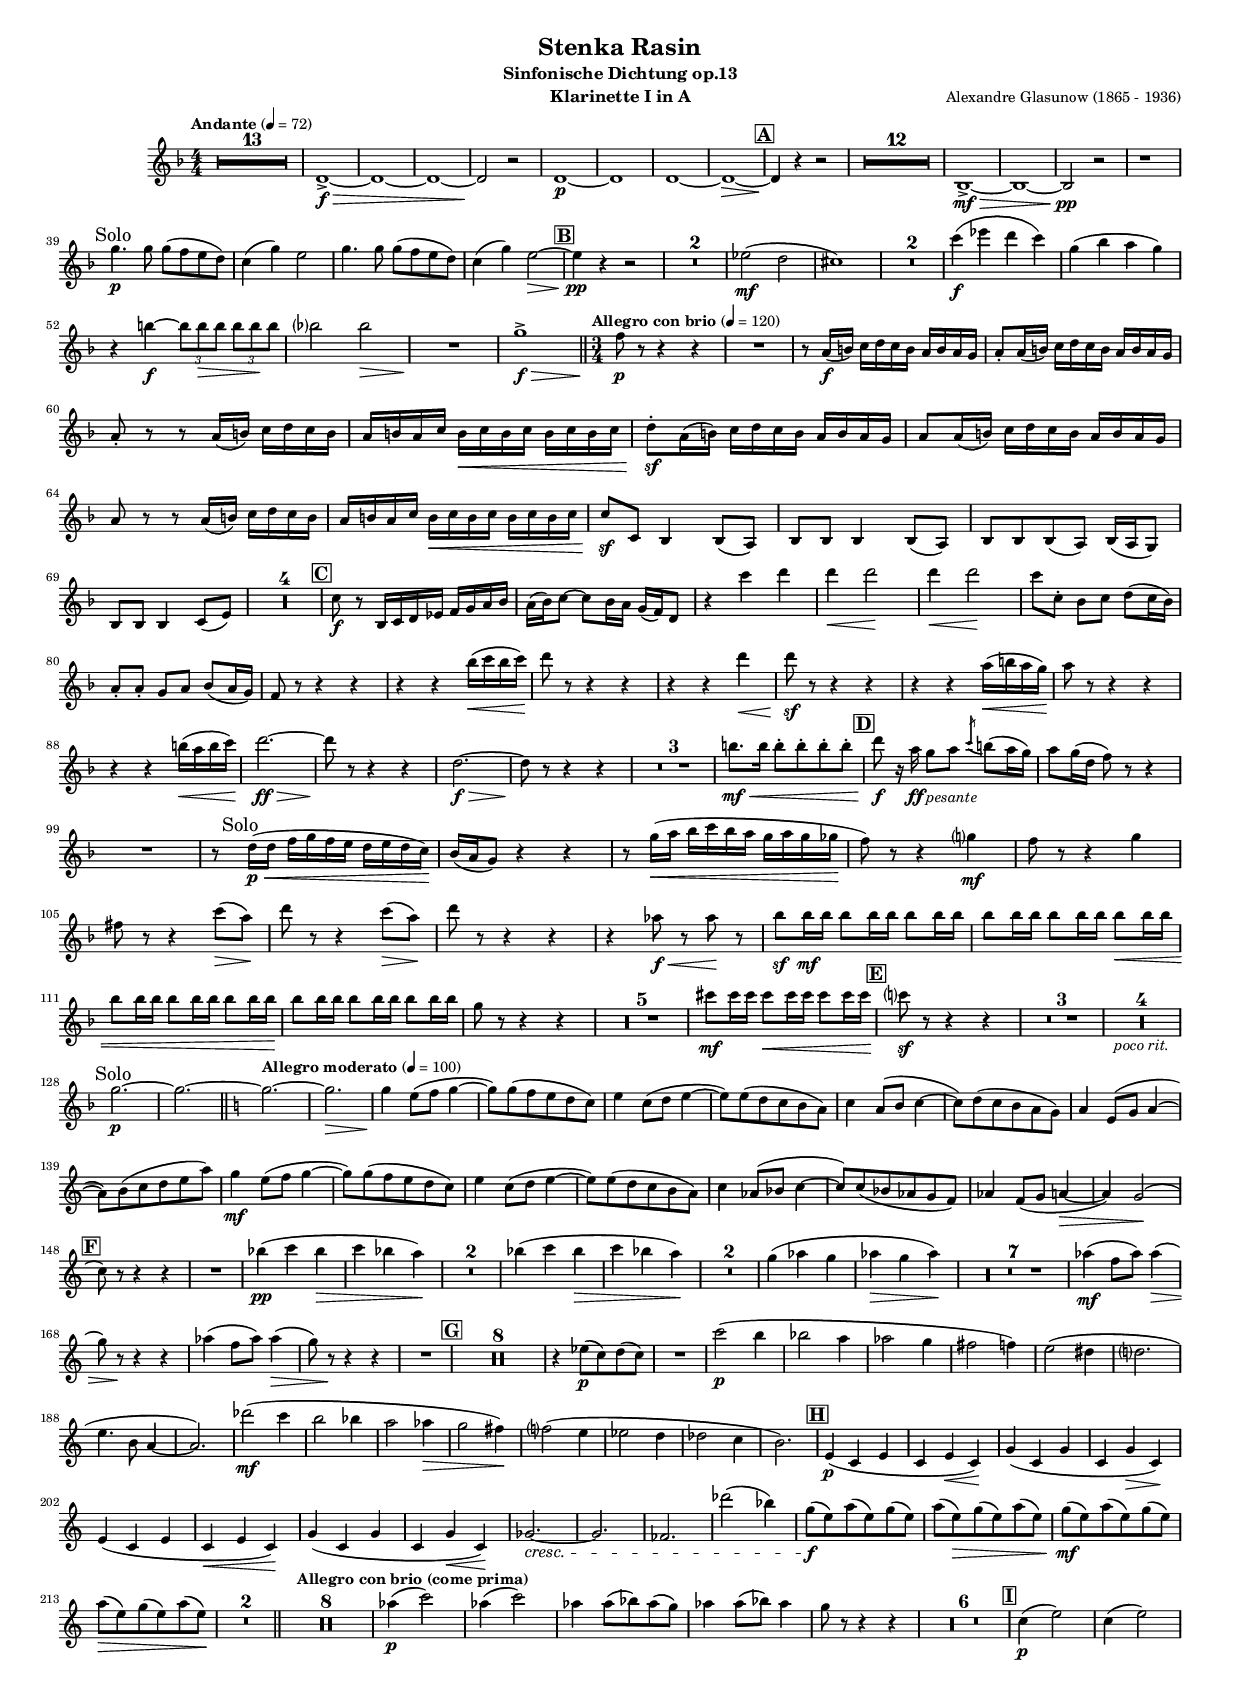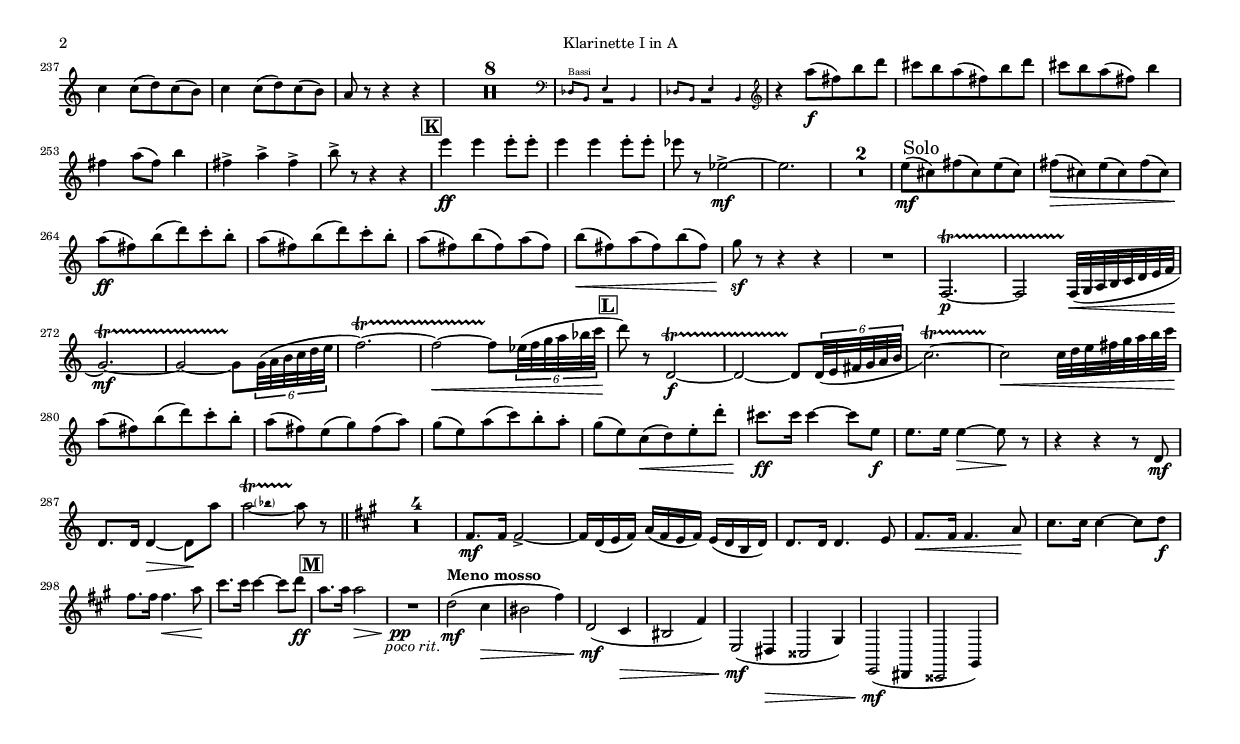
%{
%}

\version "2.18.2"
\language "deutsch"

\paper {
    top-margin = 10\mm
    bottom-margin = 10\mm
    left-margin = 10\mm
    right-margin = 10\mm
    ragged-last = ##t
}
  
\header{
  title = "Stenka Rasin"
  subtitle = "Sinfonische Dichtung op.13"
  composer = "Alexandre Glasunow (1865 - 1936)"
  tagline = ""
}

% Adapt this for automatic line-breaks
mBreak = { \break }
#(set-global-staff-size 13)

% Useful snippets
pDolce = \markup { \dynamic p \italic \bold "dolce" }
pesante = _\markup {\italic {"pesante"} }
pocoRit = _\markup {\italic {"poco rit."} }


clarinet_I_in_A_part_one_Music = {
  \relative c' {
    \transposition a
    \key f \major
    \numericTimeSignature
    \time 4/4
    \tempo "Andante" 4 = 72

    % page 1 line 1
    R1*13 |
    d1->\f\>~ |
    d~ |
    d~ |
    d2\! r2 |
    d1\p~ |
    d |
    d1~ |
    d1~\> |
    \mark #1
    d4\! r4 r2 |
    R1*12 |
    b1->\mf\>~ |
    b~ |
    b2\pp r2 |
    r1 |
    \mBreak
    
    % page 1 line 2
    \mark "Solo"
    g''4.\p g8 g( f e d) |
    c4( g') e2 |
    g4. g8 g( f e d) |
    c4( g') e2\>~ |
    \mark #2
    e4\pp r4 r2 |
    R1*2 |
    es2\mf( d |
    cis1) |
    R1*2 |
    c'4\f( es d c) |
    g( b a g) |
    \mBreak
    
    % page 1 line 3
    r4 h~\f \tuplet 3/2 { h8 h\> h } \tuplet 3/2 { h8 h\! h }  |
    b2 b2 \> |
    R1\! |
    g1->\f\> |
    \bar "||" \time 3/4 \tempo "Allegro con brio" 4 = 120
    f8\p\! r8 r4 r4 |
    R2. |
    r8 a,16\f( h) c d c h a h a g |
    a8-. a16( h) c d c h a h a g |
    \mBreak
    
    % page 1 line 4
    a8-. r r a16( h) c d c h |
    a h a c h\< c h c h c h c |
    d8-.\sf a16( h) c d c h a h a g |
    a8 a16( h) c d c h a h a g |
    \mBreak
    
    % page 1 line 5
    a8 r r a16( h) c d c h |
    a h a c h\< c h c h c h c |
    c8\sf c, b4 b8( a) |
    b b b4 b8( a) |
    b b b( a) b16( a g8) |
    \mBreak

    % page 1 line 6
    b b b4 c8( e) |
    R2.*4 |
    \mark #3
    c'8\f r b,16 c d es f g a b |
    a( b) c8~ c b16 a g( f) d8 |
    r4 c'' d |
    d\< d2\! |
    d4\< d2\! |
    c8 c,-. b c d( c16 b) |
    \mBreak
    
    % page 1 line 7
    a8-. a-. g a b( a16 g) |
    f8 r r4 r |
    r r b'16(\< c b c)\! |
    d8 r8 r4 r |
    r r d\< |
    d8\sf r8 r4 r |
    r r a16(\< h a g)\! |
    a8 r8 r4 r |
    \mBreak
    
    % page 1 line 8
    r4 r h16(\< a h c) |
    d2.\ff\>~ |
    d8\! r8 r4 r |
    d,2.\f\>~ |
    d8\! r8 r4 r |
    R2.*3 |
    h'8.\mf\< h16 h8-. h-. h-. h-. |
    \mark #4
    d\f r16 a\ff g8\pesante a \acciaccatura { c8 } h( a16 g) |
    a8 g16( d f8) r8 r4 |
    \mBreak
    
    % page 1 line 9
    R2. |
    r8 \mark Solo d16\p\<( d f g f e d e d c\! ) |
    b16( a g8) r4 r |
    r8 g'16(\< a b c b a g a g ges\! |
    f8) r8 r4 g\mf |
    f8 r8 r4 g |
    \mBreak
    
    % page 1 line 10
    fis8 r8 r4 c'8(\> a)\! |
    d8 r8 r4 c8(\> a)\! |
    d8 r8 r4 r |
    r4 as8\f\< r as\! r |
    b8\sf b16\mf b b8 b16 b b8 b16 b |
    b8 b16 b b8 b16 b b8\< b16 b |
    \mBreak
    
    % page 1 line 11
    b8 b16 b b8 b16 b b8 b16 b\! |
    b8 b16 b b8 b16 b b8 b16 b |
    g8 r8 r4 r |
    R2.*5 |
    cis8\mf cis16 cis cis8\< cis16 cis cis8 cis16 cis |
    \mark #5
    c8\sf r8 r4 r4 |
    R2.*3 |
    R2.*4\pocoRit |
    \mBreak
  }
}

clarinet_I_in_B_Music = {
  \relative c' {

    % page 2 line 1
    \mark Solo
    g''2.\p~ |
    g2.~ |
    \bar "||"
    \tempo "Allegro moderato" 4 = 100
    \key c \major
    g2.~ |
    g2.\> |
    g4\! e8( f g4~ |
    g8) g( f e d c) |
    e4 c8( d e4~ |
    e8) e( d c h a) |
    c4 a8( h c4~ |
    c8) d( c h a g) |
    a4 e8( g a4~ |
    \mBreak
    
    % page 2 line 2
    a8) h( c d e a) |
    g4\mf e8( f g4~ |
    g8) g( f e d c) |
    e4 c8( d e4~ |
    e8) e( d c h a) |
    c4 as8( b c4~ |
    c8) c( b as g f) |
    as4 f8( g a4~\> |
    a4) g2(\! |
    \mBreak
    
    % page 2 line 3
    \mark #6
    c8) r8 r4 r |
    R2. |
    b'4\pp( c b\> |
    c4 b a)\! |
    R2.*2 |
    b4( c b\> |
    c4 b a)\! |
    R2.*2 |
    g4( as g |
    as4\> g as)\! |
    R2.*7 |
    as4(\mf f8 as) as4(\> |
    \mBreak

    % page 2 line 4
    g8) r8\! r4 r |
    as4( f8 as) as4(\> |
    g8) r8\! r4 r |
    R2. |
    \mark #7
    R2.*8 |
    r4 es8(\p c) d( c) |
    R2. |
    c'2(\p h4 |
    b2 a4 |
    as2 g4 |
    fis2 f4) |
    e2( dis4 |
    d2. |
    \mBreak
    
    % page 2 line 5
    e4. h8 a4~ |
    a2.) |
    des'2(\mf c4 |
    h2 b4 |
    a2 as4\> |
    g2 fis4)\! |
    f2( e4 |
    es2 d 4 |
    des2 c4 |
    h2.) |
    \mark #8
    e,4(\p c e |
    c e\< c)\! |
    g'4( c, g' |
    c, g'\> c,)\! |
    \mBreak
    
    % page 2 line 6
    e4( c e |
    c\< e c)\! |
    g'4( c, g' |
    c, g'\< c,)\! |
    ges'2.\cresc~ |
    ges2. |
    fes2. |
    des''2( b4) |
    g8(\f e) a( e) g( e) |
    a8( e)\> g( e) a( e) |
    g8(\mf e) a( e) g( e) |
    \mBreak
    
    % page 2 line 7
    a8(\> e) g( e) a( e)\! |
    R2.*2 |
    \bar "||" \tempo "Allegro con brio (come prima)"
    R2.*8 |
    as4(\p c2) |
    as4( c2) |
    as4 as8( b) as( g) |
    as4 as8( b) as4 |
    g8 r8 r4 r |
    R2.*6 |
    \mark #9
    c,4(\p e2)
    c4( e2)
    \mBreak
    
    % page 2 line 8 (start)
    c4 c8( d) c( h) |
    c4 c8( d) c( h) |
    a8 r8 r4 r |
    R2.*8 |
    <<
      {
       \override MultiMeasureRest.staff-position = #-4
        R2.*2
        \revert MultiMeasureRest.staff-position
      }
      \new CueVoice {
        \cueClef "bass" \stemUp des,,8^"Bassi" h e4 h | des8 h e4 h | \cueClefUnset
      }
    >>
  }
}

clarinet_I_in_A_part_two_Music = {
  \relative c' {
    \transposition a

    % page 2 line 8 (continued)
    r4 a''8(\f fis) h d |
    cis8 h a( fis) h d |
    cis8 h a( fis) h4 |
    \mBreak

    % page 2 line 9
    fis4 a8( fis) h4 |
    fis4-> a-> fis-> |
    h8-> r8 r4 r |
    \mark #11
    e4\ff e e8-. e-. |
    e4 e e8-. e-. |
    es 8 r8 es,2->\mf~ |
    es2. |
    R2.*2 |
    e8(\mf\mark "Solo" cis8) fis8( cis8) e8( cis8) |
    fis8(\> cis) e( cis) fis( cis) |
    \mBreak
    
    % page 2 line 10
    a'8(\ff fis) h( d) c-. h-. |
    a8( fis) h( d) c-. h-. |
    a8( fis) h( fis) a( fis) |
    h8(\< fis) a( fis) h( fis) |
    g8\sf\! r8 r4 r |
    R2. |
    f,,2.\p\startTrillSpan~ |
    f2 f32(\<\stopTrillSpan g a h c d e f |
    \mBreak

    % page 2 line 11
    g2.)\mf\startTrillSpan~ |
    g2~ g8\stopTrillSpan \tuplet 6/4 { g32( a h c d e } |
    f2.)\startTrillSpan~ |
    f2\<~ f8\stopTrillSpan \tuplet 6/4 { es32( f g a b c } |
    \mark #12
    d8\!) r8 d,,2\f\startTrillSpan~ |
    d2~ d8\stopTrillSpan \tuplet 6/4 { d32_( e fis g a h } |
    c2.)\startTrillSpan~ |
    c2\stopTrillSpan\< c32 d e fis g a h c\! |
    \mBreak
    
    % page 2 line 12
    a8( fis) h( d) c-. h-. |
    a8( fis) e( g) fis( a) |
    g( e) a( c) h-. a-. |
    g8( e) c(\< d) e-. d'-. |
    cis8.\ff cis16 cis4~ cis8 e,8\f |
    e8. e16 e4\>~ e8\! r8 |
    r4 r4 r8 d,\mf |
    \mBreak
    
    % page 2 line 13
    d8. d16 d4\>~ d8\! a''8 |
    \pitchedTrill a2_~ \startTrillSpan b a8\stopTrillSpan r8 |
    \bar "||" \key a \major
    R2.*4 |
    fis,8.\mf fis16 fis2->~ |
    fis16 d( e fis) a( fis e fis) e( d h d) |
    d8. d16 d4. e8 |
    fis8.\< fis16 fis4. a8\! |
    cis8. cis16 cis4~ cis8 d\f |
    \mBreak
    
    % page 2 line 14
    fis8. fis16 fis4.\< a8\! |
    cis8. cis16 cis4~ cis8 d\ff |
    \mark #13
    a8. a16 a2\> |
    R2.\pp\pocoRit |
    \tempo "Meno mosso"
    d,2\mf( cis4\> |
    his2 fis'4) |
    d,2\mf( cis4\> |
    his2 fis'4) |
    e,2\mf( dis4\> |
    cisis2 gis'4) |
    e,2\mf( dis4\> |
    cisis2 gis'4) |
    \mBreak
    
  }
}

clarinet_II_in_A_part_one_Music = {
  \relative c' {
    \transposition a
    \key f \major
    \numericTimeSignature
    \time 4/4
    \tempo "Andante" 4 = 72

    % line 1
  }
}

\bookpart {
  \header{
    instrument = "Klarinette I in A"
  }
  \score {
    \new Staff {
      \compressFullBarRests
      % Make grace notes smaller and more fragile
      $(add-grace-property 'Voice 'NoteHead 'font-size '-5)
      $(add-grace-property 'Voice 'Slur 'height-limit '0.5)
      $(add-grace-property 'Voice 'Flag 'font-size '-5)
      $(add-grace-property 'Voice 'Stem 'length '8)
      $(add-grace-property 'Voice 'Beam 'beam-thickness '0.3)
      $(add-grace-property 'Voice 'Beam 'length-fraction '0.5)
      $(add-grace-property 'Voice 'Beam 'shorten '1)
      \set Score.markFormatter = #format-mark-box-alphabet
      \override DynamicLineSpanner.staff-padding = #3
      \accidentalStyle Score.modern-cautionary
      \new Voice {
        {
          % \transpose b a
          \clarinet_I_in_A_part_one_Music
        }
        \clarinet_I_in_B_Music
        {
          % \transpose b a
          \clarinet_I_in_A_part_two_Music
        }
      }
    }
  }
}

\bookpart {
  \header{
    instrument = "Klarinette II in A"
  }
  \score {
    \new Staff {
      \compressFullBarRests
      % Make grace notes smaller and more fragile
      $(add-grace-property 'Voice 'NoteHead 'font-size '-5)
      $(add-grace-property 'Voice 'Slur 'height-limit '0.5)
      $(add-grace-property 'Voice 'Flag 'font-size '-5)
      $(add-grace-property 'Voice 'Stem 'length '8)
      $(add-grace-property 'Voice 'Beam 'beam-thickness '0.3)
      $(add-grace-property 'Voice 'Beam 'length-fraction '0.5)
      $(add-grace-property 'Voice 'Beam 'shorten '1)
      \set Score.markFormatter = #format-mark-box-alphabet
      \override DynamicLineSpanner.staff-padding = #3
      \accidentalStyle Score.modern-cautionary
      \new Voice {
        {
          % \transpose b a
          \clarinet_II_in_A_part_one_Music
        }
      }
    }
  }
}
